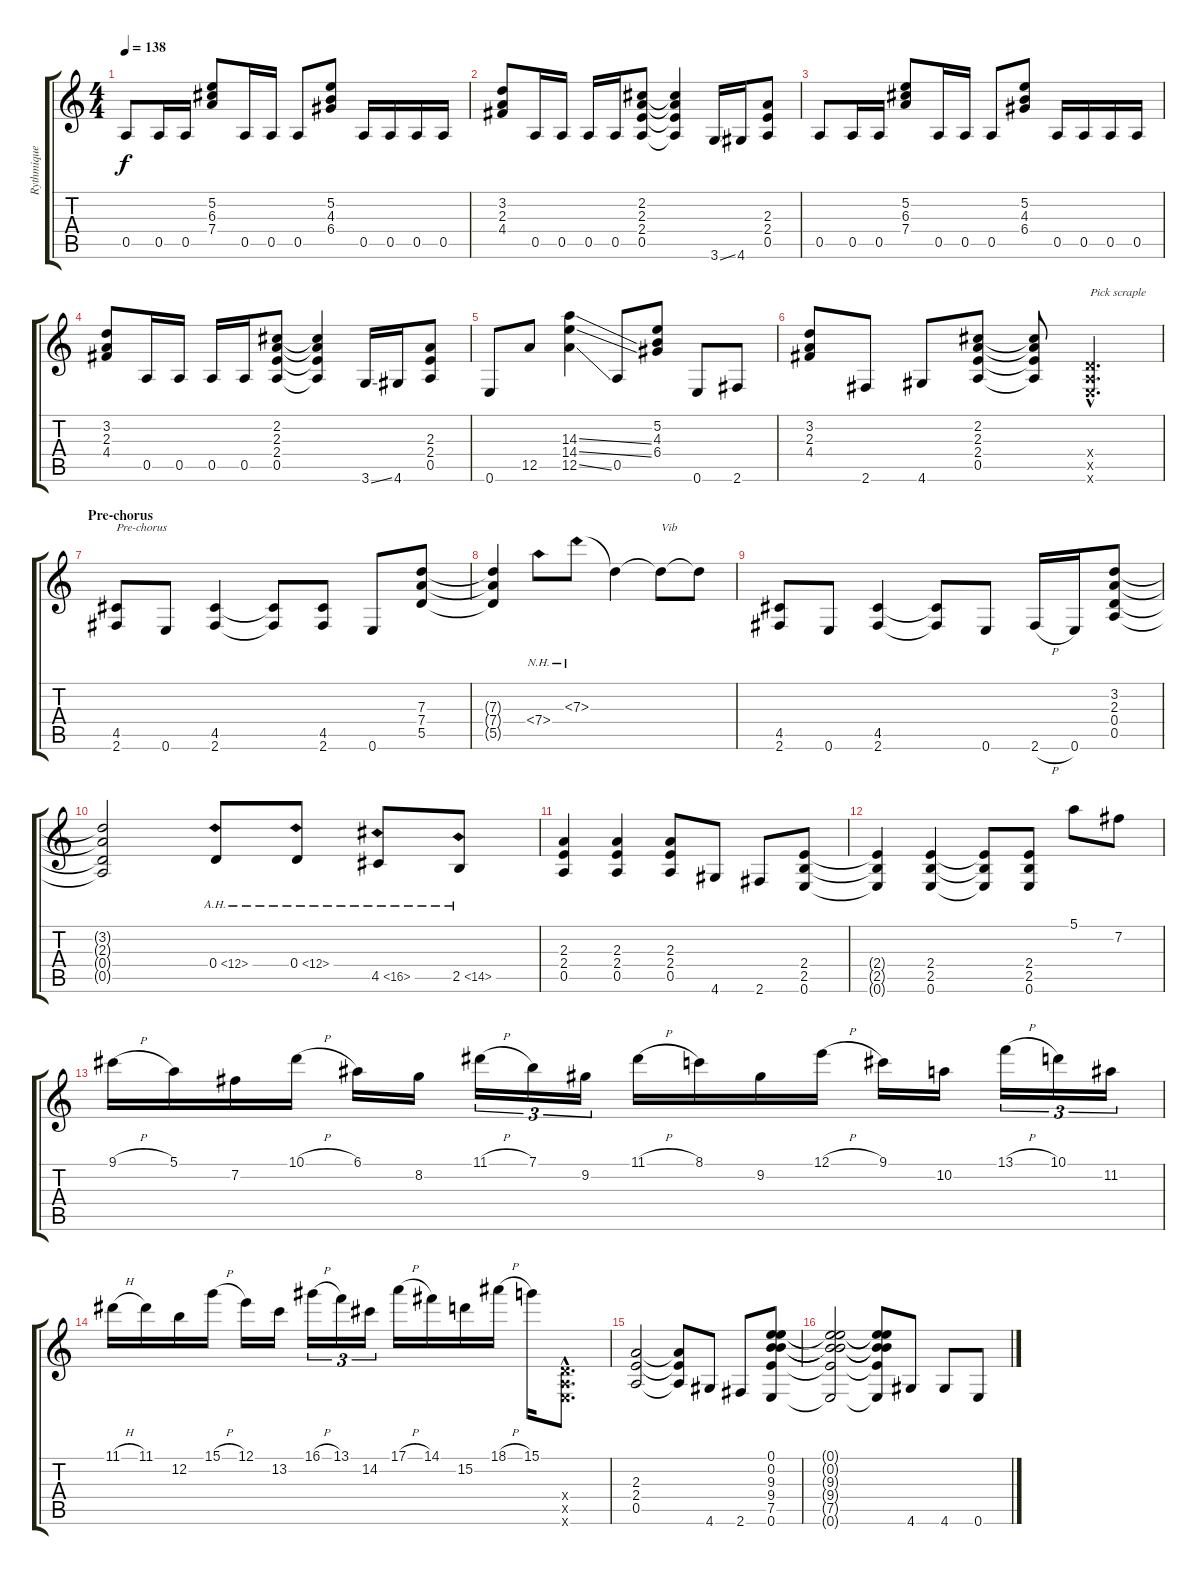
\track ("Rythmique" "Rythmique") {instrument distortionguitar}
\staff {score tabs}
\tuning (E4 B3 G3 D3 A2 E2) {hide}
\ts (4 4)
\tempo 138
\clef g2
\ks c
0.5.8{dy f} 0.5.16 0.5.16 (5.2 6.3 7.4).8 0.5.16 0.5.16 0.5.8 (5.2 4.3 6.4).8 0.5.16 0.5.16 0.5.16 0.5.16 |
(3.2 2.3 4.4).8 0.5.16 0.5.16 0.5.16 0.5.16 (2.2 2.3 2.4 0.5).8 (2.2{t} 2.3{t} 2.4{t} 0.5{t}).4 3.6{ss}.16 4.6.16 (2.3 2.4 0.5).8 |
0.5.8 0.5.16 0.5.16 (5.2 6.3 7.4).8 0.5.16 0.5.16 0.5.8 (5.2 4.3 6.4).8 0.5.16 0.5.16 0.5.16 0.5.16 |
(3.2 2.3 4.4).8 0.5.16 0.5.16 0.5.16 0.5.16 (2.2 2.3 2.4 0.5).8 (2.2{t} 2.3{t} 2.4{t} 0.5{t}).4 3.6{ss}.16 4.6.16 (2.3 2.4 0.5).8 |
0.6.8 12.5.8 (14.3{ss} 14.4{ss} 12.5{ss}).4 0.5.8 (5.2 4.3 6.4).8 0.6.8 2.6.8 |
(3.2 2.3 4.4).8 2.6.8 4.6.8 (2.2 2.3 2.4 0.5).8 (2.2{t} 2.3{t} 2.4{t} 0.5{t}).8 (0.4{hac x} 0.5{hac x} 0.6{hac x}).4{d txt "Pick scraple"} |
\section ("" "Pre-chorus")
(4.5 2.6).8{txt "Pre-chorus"} 0.6.8 (4.5 2.6).4 (4.5{t} 2.6{t}).8 (4.5 2.6).8 0.6.8 (7.3 7.4 5.5).8 |
(7.3{t} 7.4{t} 5.5{t}).4 7.4{nh}.8 7.3{nh}.8 7.3{t}.4 7.3{t}.8{txt "Vib"} 7.3{t}.8 |
(4.5 2.6).8 0.6.8 (4.5 2.6).4 (4.5{t} 2.6{t}).8 0.6.8 2.6{h}.16 0.6.16 (3.2 2.3 0.4 0.5).8 |
(3.2{t} 2.3{t} 0.4{t} 0.5{t}).2 0.4{ah 12}.8 0.4{ah 12}.8 4.5{ah 12}.8 2.5{ah 12}.8 |
(2.3 2.4 0.5).4 (2.3 2.4 0.5).4 (2.3 2.4 0.5).8 4.6.8 2.6.8 (2.4 2.5 0.6).8 |
(2.4{t} 2.5{t} 0.6{t}).4 (2.4 2.5 0.6).4 (2.4{t} 2.5{t} 0.6{t}).8 (2.4 2.5 0.6).8 5.1.8 7.2.8 |
9.1{h}.16 5.1.16 7.2.16 10.1{h}.16 6.1.16 8.2.16 11.1{h}.16{tu (3 2)} 7.1.16{tu (3 2)} 9.2.16{tu (3 2)} 11.1{h}.16 8.1.16 9.2.16 12.1{h}.16 9.1.16 10.2.16 13.1{h}.16{tu (3 2)} 10.1.16{tu (3 2)} 11.2.16{tu (3 2)} |
11.1{h}.16 11.1.16 12.2.16 15.1{h}.16 12.1.16 13.2.16 16.1{h}.16{tu (3 2)} 13.1.16{tu (3 2)} 14.2.16{tu (3 2)} 17.1{h}.16 14.1.16 15.2.16 18.1{h}.16 15.1.16 (0.4{hac x} 0.5{hac x} 0.6{hac x}).8{d} |
(2.3 2.4 0.5).2 (2.3{t} 2.4{t} 0.5{t}).8 4.6.8 2.6.8 (0.1 0.2 9.3 9.4 7.5 0.6).8 |
(0.1{t} 0.2{t} 9.3{t} 9.4{t} 7.5{t} 0.6{t}).2 (0.1{t} 0.2{t} 9.3{t} 9.4{t} 7.5{t} 0.6{t}).8 4.6.8 4.6.8 0.6.8
